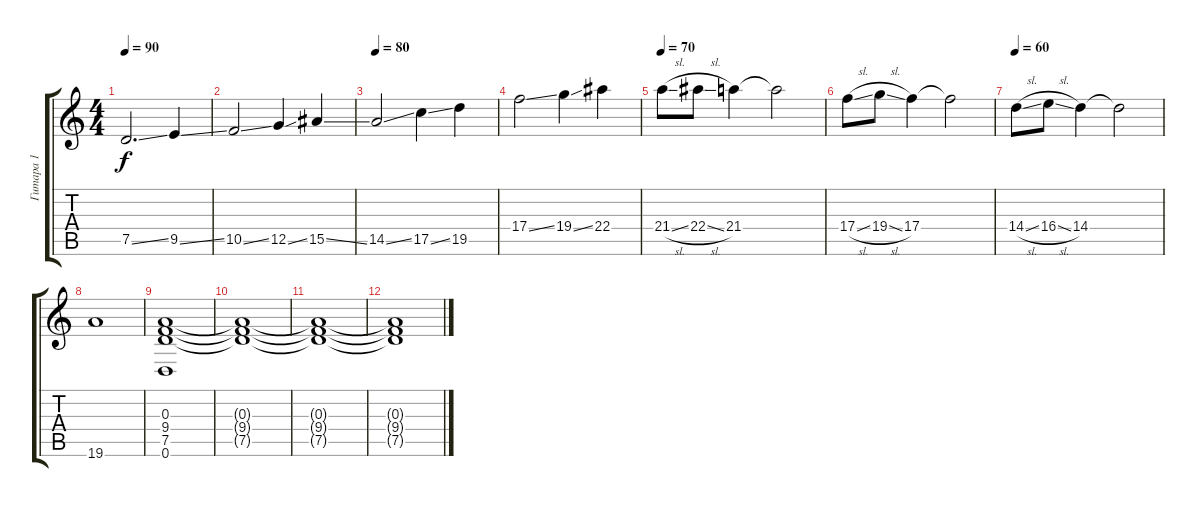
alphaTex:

\track ("Гитара 1" "Гитара 1") {instrument overdrivenguitar}
\staff {score tabs}
\tuning (D4 A3 F3 C3 G2 D2) {hide}
\ts (4 4)
\tempo 90
\clef g2
\ks c
7.5{ss}.2{d dy f} 9.5{ss}.4 |
10.5{ss}.2 12.5{ss}.4 15.5{ss}.4 |
\tempo 80
14.5{ss}.2 17.5{ss}.4 19.5.4 |
17.4{ss}.2 19.4{ss}.4 22.4.4 |
\tempo 70
21.4{sl}.8 22.4{sl}.8 21.4.4 21.4{t}.2 |
17.4{sl}.8 19.4{sl}.8 17.4.4 17.4{t}.2 |
\tempo 60
14.4{sl}.8 16.4{sl}.8 14.4.4 14.4{t}.2 |
19.6.1 |
(0.3 9.4 7.5 0.6).1{volume 16 instrument electricguitarclean} |
(0.3{t} 9.4{t} 7.5{t}).1 |
(0.3{t} 9.4{t} 7.5{t}).1 |
(0.3{t} 9.4{t} 7.5{t}).1
